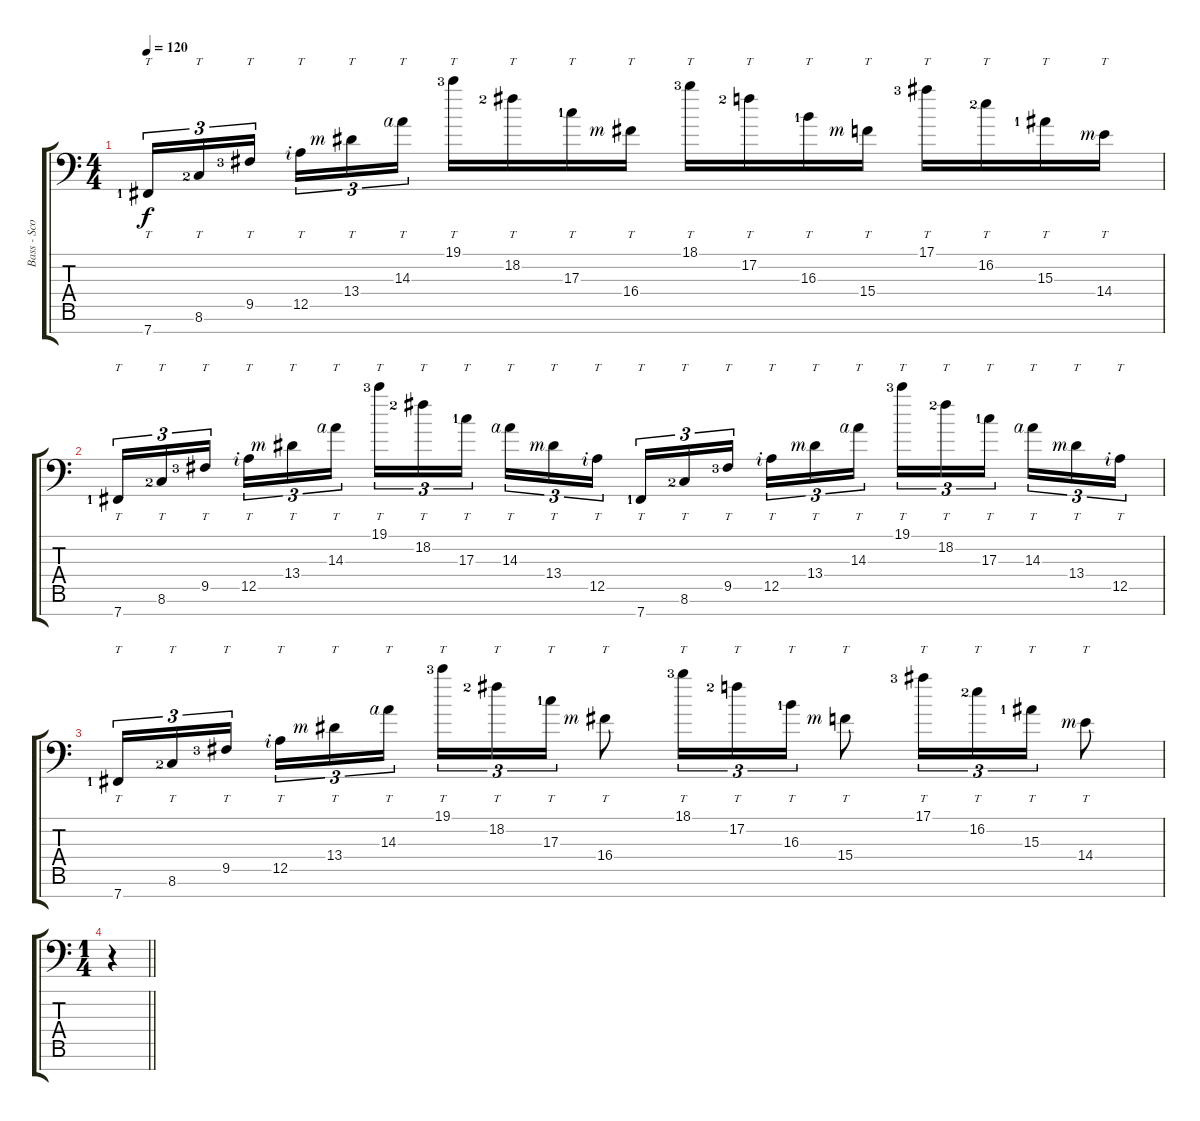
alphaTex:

\track ("Bass - Scott Plummer" "Bass - Sco") {instrument electricbassfinger}
\staff {score tabs}
\tuning (F3 C3 G2 D2 A1 E1 B0) {hide}
\ts (4 4)
\tempo 120
\clef f4
\ks c
7.7{lf 2}.16{tt tu (3 2) dy f} 8.6{lf 3}.16{tt tu (3 2)} 9.5{lf 4}.16{tt tu (3 2) beam splitsecondary} 12.5{rf 2}.16{tt tu (3 2)} 13.4{rf 3}.16{tt tu (3 2)} 14.3{rf 4}.16{tt tu (3 2)} 19.1{lf 4}.16{tt} 18.2{lf 3}.16{tt} 17.3{lf 2}.16{tt} 16.4{rf 3}.16{tt} 18.1{lf 4}.16{tt} 17.2{lf 3}.16{tt} 16.3{lf 2}.16{tt} 15.4{rf 3}.16{tt} 17.1{lf 4}.16{tt} 16.2{lf 3}.16{tt} 15.3{lf 2}.16{tt} 14.4{rf 3}.16{tt} |
7.7{lf 2}.16{tt tu (3 2)} 8.6{lf 3}.16{tt tu (3 2)} 9.5{lf 4}.16{tt tu (3 2) beam splitsecondary} 12.5{rf 2}.16{tt tu (3 2)} 13.4{rf 3}.16{tt tu (3 2)} 14.3{rf 4}.16{tt tu (3 2)} 19.1{lf 4}.16{tt tu (3 2)} 18.2{lf 3}.16{tt tu (3 2)} 17.3{lf 2}.16{tt tu (3 2) beam splitsecondary} 14.3{rf 4}.16{tt tu (3 2)} 13.4{rf 3}.16{tt tu (3 2)} 12.5{rf 2}.16{tt tu (3 2)} 7.7{lf 2}.16{tt tu (3 2)} 8.6{lf 3}.16{tt tu (3 2)} 9.5{lf 4}.16{tt tu (3 2) beam splitsecondary} 12.5{rf 2}.16{tt tu (3 2)} 13.4{rf 3}.16{tt tu (3 2)} 14.3{rf 4}.16{tt tu (3 2)} 19.1{lf 4}.16{tt tu (3 2)} 18.2{lf 3}.16{tt tu (3 2)} 17.3{lf 2}.16{tt tu (3 2) beam splitsecondary} 14.3{rf 4}.16{tt tu (3 2)} 13.4{rf 3}.16{tt tu (3 2)} 12.5{rf 2}.16{tt tu (3 2)} |
7.7{lf 2}.16{tt tu (3 2)} 8.6{lf 3}.16{tt tu (3 2)} 9.5{lf 4}.16{tt tu (3 2) beam splitsecondary} 12.5{rf 2}.16{tt tu (3 2)} 13.4{rf 3}.16{tt tu (3 2)} 14.3{rf 4}.16{tt tu (3 2)} 19.1{lf 4}.16{tt tu (3 2)} 18.2{lf 3}.16{tt tu (3 2)} 17.3{lf 2}.16{tt tu (3 2)} 16.4{rf 3}.8{tt} 18.1{lf 4}.16{tt tu (3 2)} 17.2{lf 3}.16{tt tu (3 2)} 16.3{lf 2}.16{tt tu (3 2)} 15.4{rf 3}.8{tt} 17.1{lf 4}.16{tt tu (3 2)} 16.2{lf 3}.16{tt tu (3 2)} 15.3{lf 2}.16{tt tu (3 2)} 14.4{rf 3}.8{tt} |
\ts (1 4)
\barLineRight lightlight
r.4
